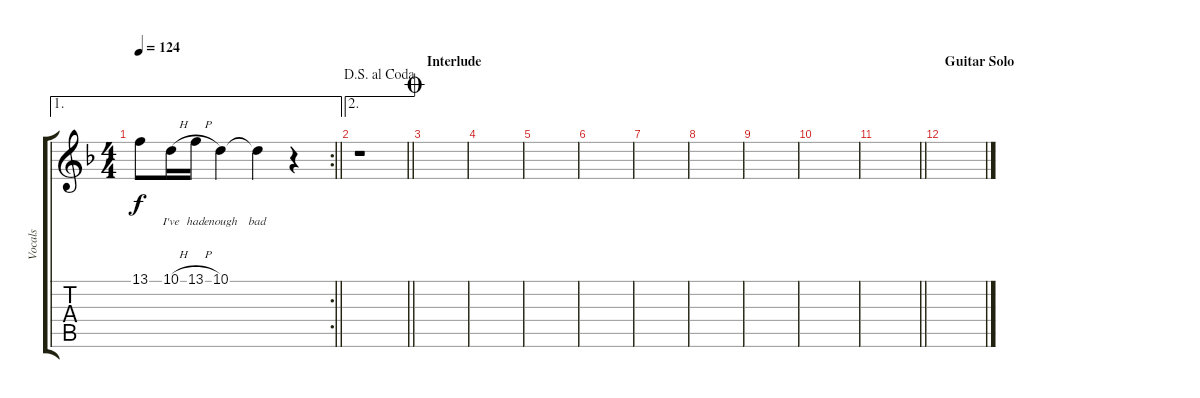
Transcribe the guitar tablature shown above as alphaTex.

\track ("Vocals" "Vocals") {instrument bassoon}
\staff {score tabs}
\tuning (E4 B3 G3 D3 A2 E2) {hide}
\ae 1
\rc 2
\ts (4 4)
\tempo 124
\clef g2
\barLineRight lightlight
\ks f
13.1{t}.8{lyrics (0 "") lyrics (1 "") lyrics (2 "") lyrics (3 "") lyrics (4 "") dy f} 10.1{h}.16{lyrics (0 "I've") lyrics (1 "") lyrics (2 "") lyrics (3 "") lyrics (4 "")} 13.1{h}.16{lyrics (0 "had") lyrics (1 "") lyrics (2 "") lyrics (3 "") lyrics (4 "")} 10.1.4{lyrics (0 "enough") lyrics (1 "") lyrics (2 "") lyrics (3 "") lyrics (4 "")} 10.1{t}.4{lyrics (0 "bad") lyrics (1 "") lyrics (2 "") lyrics (3 "") lyrics (4 "")} r.4 |
\ae 2
\jump dalsegnoalcoda
\barLineRight lightlight
r.1 |
\section ("" "Interlude")
\jump coda
|
|
|
|
|
|
|
|
\barLineRight lightlight
|
\section ("" "Guitar Solo")
